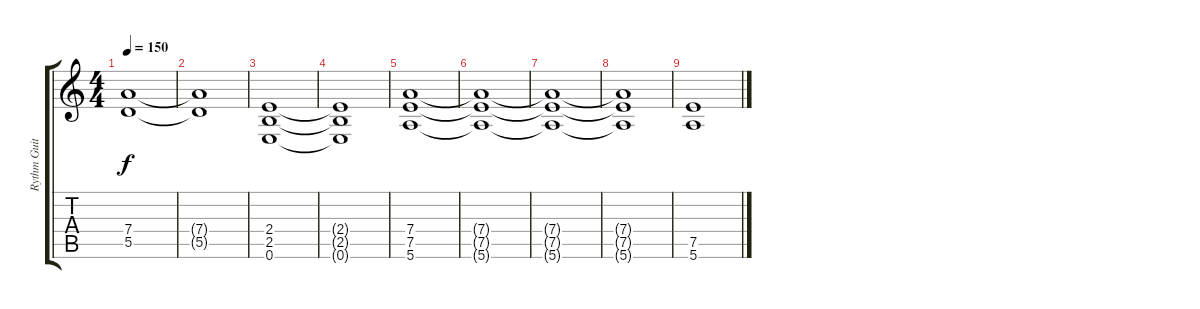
\track ("Rythm Guitar" "Rythm Guit") {instrument overdrivenguitar}
\staff {score tabs}
\tuning (E4 B3 G3 D3 A2 E2) {hide}
\ts (4 4)
\tempo 150
\clef g2
\ks c
(7.4 5.5).1{dy f} |
(7.4{t} 5.5{t}).1 |
(2.4 2.5 0.6).1 |
(2.4{t} 2.5{t} 0.6{t}).1 |
(7.4 7.5 5.6).1 |
(7.4{t} 7.5{t} 5.6{t}).1 |
(7.4{t} 7.5{t} 5.6{t}).1 |
(7.4{t} 7.5{t} 5.6{t}).1 |
(7.5 5.6).1
